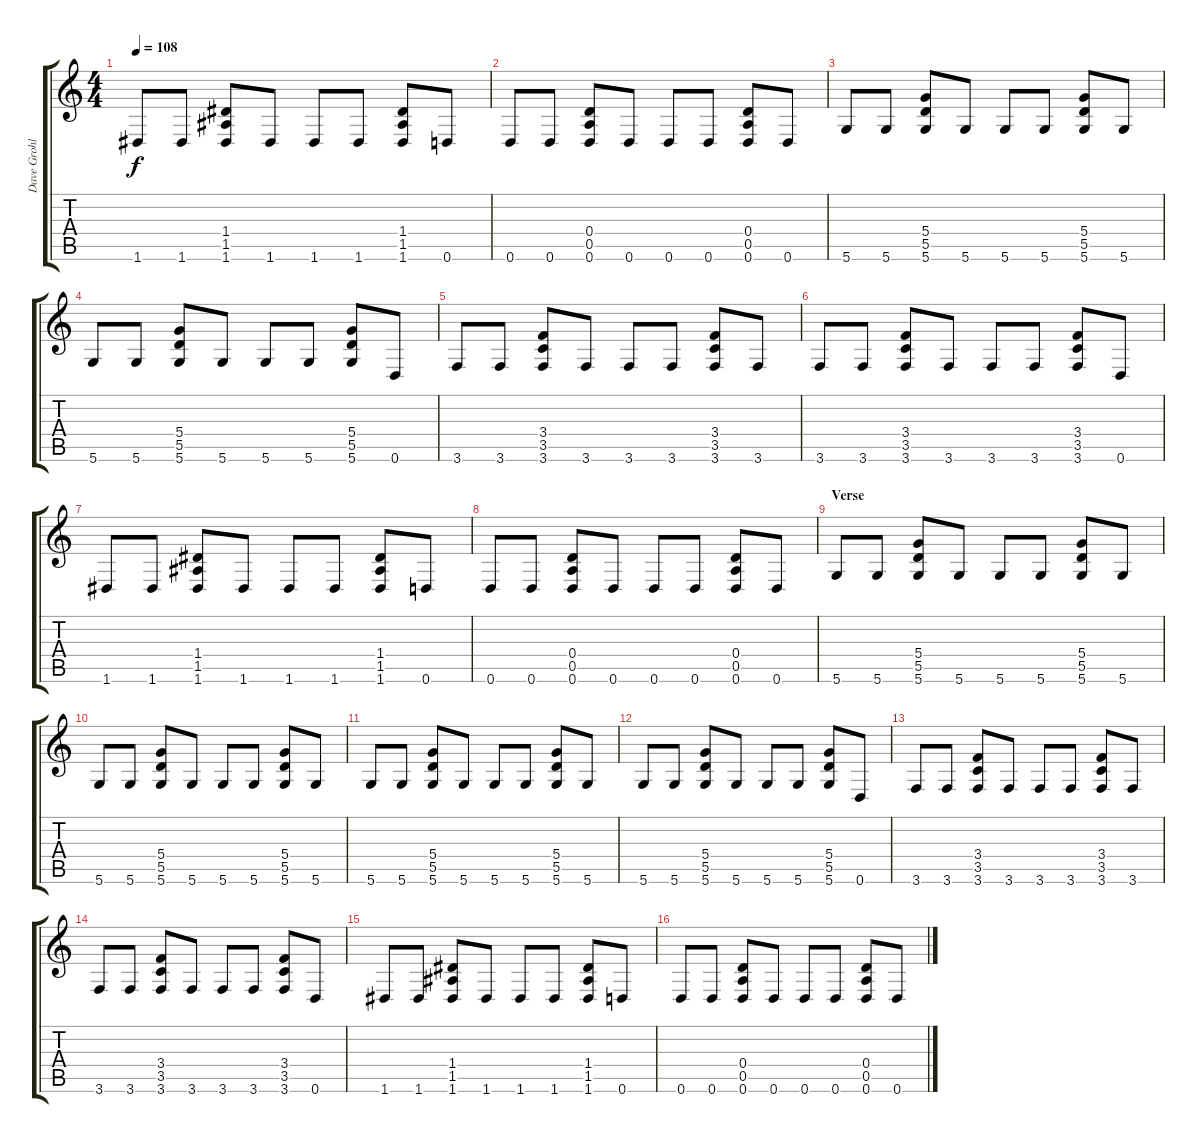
\track ("Dave Grohl (Guitar muted)" "Dave Grohl") {instrument electricguitarmuted}
\staff {score tabs}
\tuning (E4 B3 G3 D3 A2 D2) {hide}
\ts (4 4)
\tempo 108
\clef g2
\ks c
1.6.8{dy f} 1.6.8 (1.4 1.5 1.6).8 1.6.8 1.6.8 1.6.8 (1.4 1.5 1.6).8 0.6.8 |
0.6.8 0.6.8 (0.4 0.5 0.6).8 0.6.8 0.6.8 0.6.8 (0.4 0.5 0.6).8 0.6.8 |
5.6.8 5.6.8 (5.4 5.5 5.6).8 5.6.8 5.6.8 5.6.8 (5.4 5.5 5.6).8 5.6.8 |
5.6.8 5.6.8 (5.4 5.5 5.6).8 5.6.8 5.6.8 5.6.8 (5.4 5.5 5.6).8 0.6.8 |
3.6.8 3.6.8 (3.4 3.5 3.6).8 3.6.8 3.6.8 3.6.8 (3.4 3.5 3.6).8 3.6.8 |
3.6.8 3.6.8 (3.4 3.5 3.6).8 3.6.8 3.6.8 3.6.8 (3.4 3.5 3.6).8 0.6.8 |
1.6.8 1.6.8 (1.4 1.5 1.6).8 1.6.8 1.6.8 1.6.8 (1.4 1.5 1.6).8 0.6.8 |
0.6.8 0.6.8 (0.4 0.5 0.6).8 0.6.8 0.6.8 0.6.8 (0.4 0.5 0.6).8 0.6.8 |
\section ("" "Verse")
5.6.8 5.6.8 (5.4 5.5 5.6).8 5.6.8 5.6.8 5.6.8 (5.4 5.5 5.6).8 5.6.8 |
5.6.8 5.6.8 (5.4 5.5 5.6).8 5.6.8 5.6.8 5.6.8 (5.4 5.5 5.6).8 5.6.8 |
5.6.8 5.6.8 (5.4 5.5 5.6).8 5.6.8 5.6.8 5.6.8 (5.4 5.5 5.6).8 5.6.8 |
5.6.8 5.6.8 (5.4 5.5 5.6).8 5.6.8 5.6.8 5.6.8 (5.4 5.5 5.6).8 0.6.8 |
3.6.8 3.6.8 (3.4 3.5 3.6).8 3.6.8 3.6.8 3.6.8 (3.4 3.5 3.6).8 3.6.8 |
3.6.8 3.6.8 (3.4 3.5 3.6).8 3.6.8 3.6.8 3.6.8 (3.4 3.5 3.6).8 0.6.8 |
1.6.8 1.6.8 (1.4 1.5 1.6).8 1.6.8 1.6.8 1.6.8 (1.4 1.5 1.6).8 0.6.8 |
0.6.8 0.6.8 (0.4 0.5 0.6).8 0.6.8 0.6.8 0.6.8 (0.4 0.5 0.6).8 0.6.8
